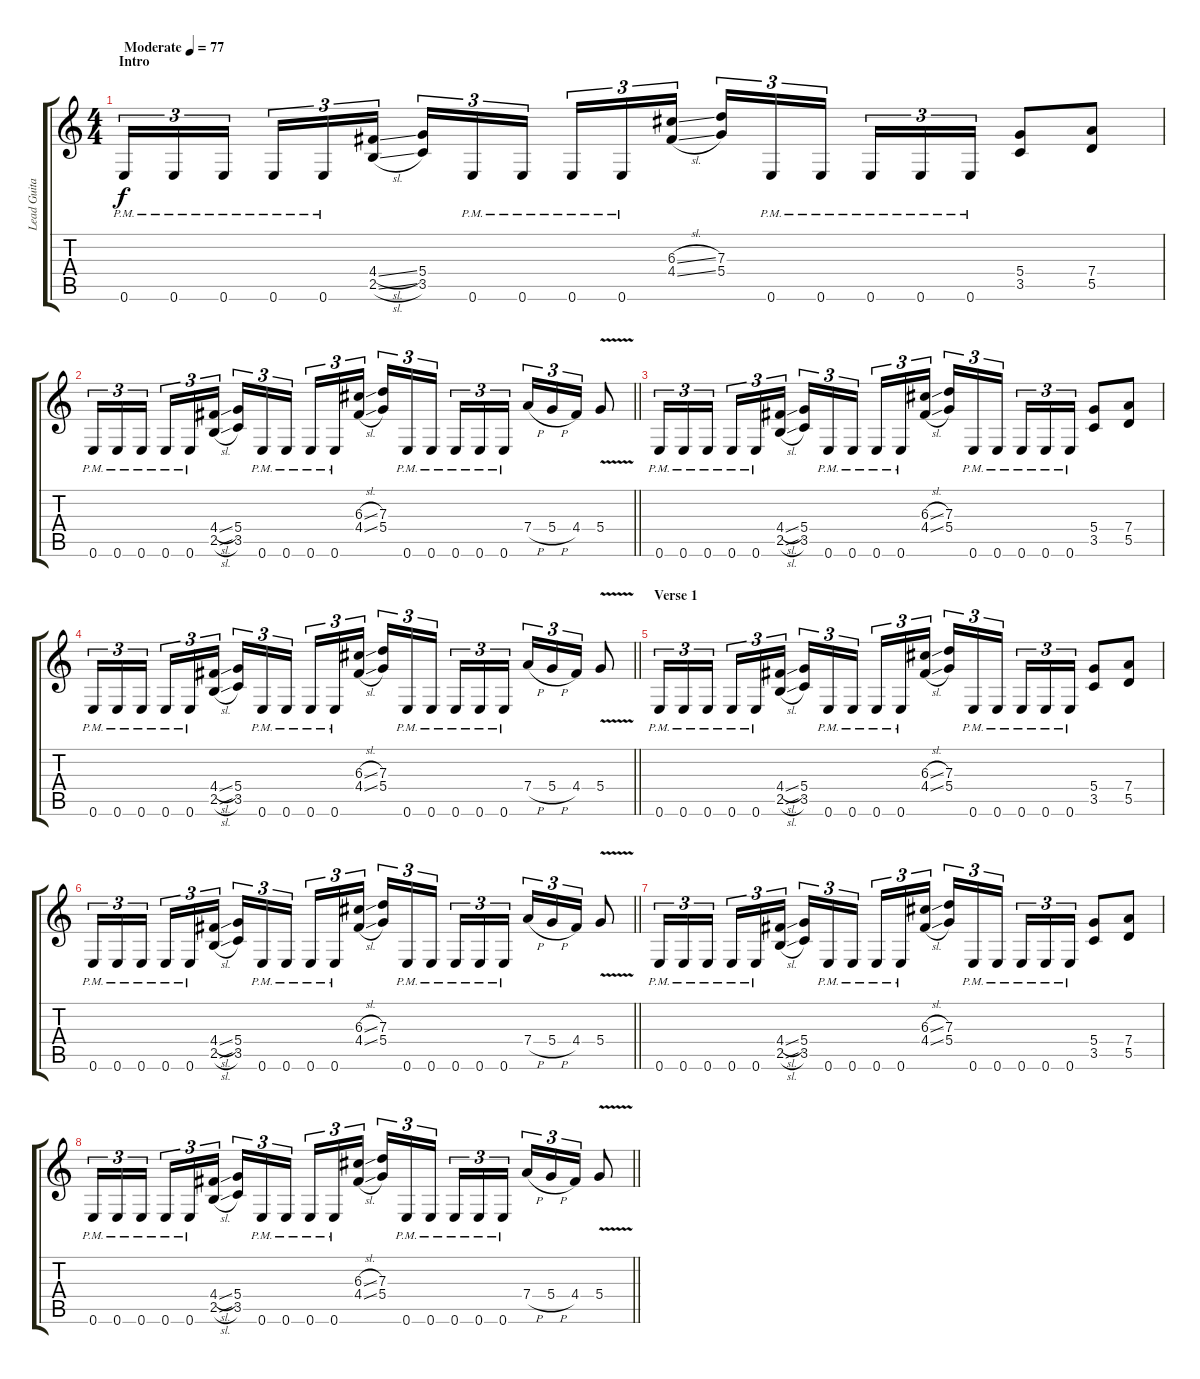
\track ("Lead Guitar" "Lead Guita") {instrument distortionguitar}
\staff {score tabs}
\tuning (E4 B3 G3 D3 A2 E2) {hide}
\ts (4 4)
\section ("" "Intro")
\tempo (77 "Moderate")
\clef g2
\ks c
0.6{pm}.16{tu (3 2) dy f instrument distortionguitar} 0.6{pm}.16{tu (3 2)} 0.6{pm}.16{tu (3 2) beam splitsecondary} 0.6{pm}.16{tu (3 2)} 0.6{pm}.16{tu (3 2)} (4.4{sl} 2.5{sl}).16{tu (3 2)} (5.4 3.5).16{tu (3 2)} 0.6{pm}.16{tu (3 2)} 0.6{pm}.16{tu (3 2) beam splitsecondary} 0.6{pm}.16{tu (3 2)} 0.6{pm}.16{tu (3 2)} (6.3{sl} 4.4{sl}).16{tu (3 2)} (7.3 5.4).16{tu (3 2)} 0.6{pm}.16{tu (3 2)} 0.6{pm}.16{tu (3 2) beam splitsecondary} 0.6{pm}.16{tu (3 2)} 0.6{pm}.16{tu (3 2)} 0.6{pm}.16{tu (3 2)} (5.4 3.5).8 (7.4 5.5).8 |
\barLineRight lightlight
0.6{pm}.16{tu (3 2)} 0.6{pm}.16{tu (3 2)} 0.6{pm}.16{tu (3 2) beam splitsecondary} 0.6{pm}.16{tu (3 2)} 0.6{pm}.16{tu (3 2)} (4.4{sl} 2.5{sl}).16{tu (3 2)} (5.4 3.5).16{tu (3 2)} 0.6{pm}.16{tu (3 2)} 0.6{pm}.16{tu (3 2) beam splitsecondary} 0.6{pm}.16{tu (3 2)} 0.6{pm}.16{tu (3 2)} (6.3{sl} 4.4{sl}).16{tu (3 2)} (7.3 5.4).16{tu (3 2)} 0.6{pm}.16{tu (3 2)} 0.6{pm}.16{tu (3 2) beam splitsecondary} 0.6{pm}.16{tu (3 2)} 0.6{pm}.16{tu (3 2)} 0.6{pm}.16{tu (3 2)} 7.4{h}.16{tu (3 2)} 5.4{h}.16{tu (3 2)} 4.4.16{tu (3 2)} 5.4{v}.8 |
0.6{pm}.16{tu (3 2)} 0.6{pm}.16{tu (3 2)} 0.6{pm}.16{tu (3 2) beam splitsecondary} 0.6{pm}.16{tu (3 2)} 0.6{pm}.16{tu (3 2)} (4.4{sl} 2.5{sl}).16{tu (3 2)} (5.4 3.5).16{tu (3 2)} 0.6{pm}.16{tu (3 2)} 0.6{pm}.16{tu (3 2) beam splitsecondary} 0.6{pm}.16{tu (3 2)} 0.6{pm}.16{tu (3 2)} (6.3{sl} 4.4{sl}).16{tu (3 2)} (7.3 5.4).16{tu (3 2)} 0.6{pm}.16{tu (3 2)} 0.6{pm}.16{tu (3 2) beam splitsecondary} 0.6{pm}.16{tu (3 2)} 0.6{pm}.16{tu (3 2)} 0.6{pm}.16{tu (3 2)} (5.4 3.5).8 (7.4 5.5).8 |
\barLineRight lightlight
0.6{pm}.16{tu (3 2)} 0.6{pm}.16{tu (3 2)} 0.6{pm}.16{tu (3 2) beam splitsecondary} 0.6{pm}.16{tu (3 2)} 0.6{pm}.16{tu (3 2)} (4.4{sl} 2.5{sl}).16{tu (3 2)} (5.4 3.5).16{tu (3 2)} 0.6{pm}.16{tu (3 2)} 0.6{pm}.16{tu (3 2) beam splitsecondary} 0.6{pm}.16{tu (3 2)} 0.6{pm}.16{tu (3 2)} (6.3{sl} 4.4{sl}).16{tu (3 2)} (7.3 5.4).16{tu (3 2)} 0.6{pm}.16{tu (3 2)} 0.6{pm}.16{tu (3 2) beam splitsecondary} 0.6{pm}.16{tu (3 2)} 0.6{pm}.16{tu (3 2)} 0.6{pm}.16{tu (3 2)} 7.4{h}.16{tu (3 2)} 5.4{h}.16{tu (3 2)} 4.4.16{tu (3 2)} 5.4{v}.8 |
\section ("" "Verse 1")
0.6{pm}.16{tu (3 2)} 0.6{pm}.16{tu (3 2)} 0.6{pm}.16{tu (3 2) beam splitsecondary} 0.6{pm}.16{tu (3 2)} 0.6{pm}.16{tu (3 2)} (4.4{sl} 2.5{sl}).16{tu (3 2)} (5.4 3.5).16{tu (3 2)} 0.6{pm}.16{tu (3 2)} 0.6{pm}.16{tu (3 2) beam splitsecondary} 0.6{pm}.16{tu (3 2)} 0.6{pm}.16{tu (3 2)} (6.3{sl} 4.4{sl}).16{tu (3 2)} (7.3 5.4).16{tu (3 2)} 0.6{pm}.16{tu (3 2)} 0.6{pm}.16{tu (3 2) beam splitsecondary} 0.6{pm}.16{tu (3 2)} 0.6{pm}.16{tu (3 2)} 0.6{pm}.16{tu (3 2)} (5.4 3.5).8 (7.4 5.5).8 |
\barLineRight lightlight
0.6{pm}.16{tu (3 2)} 0.6{pm}.16{tu (3 2)} 0.6{pm}.16{tu (3 2) beam splitsecondary} 0.6{pm}.16{tu (3 2)} 0.6{pm}.16{tu (3 2)} (4.4{sl} 2.5{sl}).16{tu (3 2)} (5.4 3.5).16{tu (3 2)} 0.6{pm}.16{tu (3 2)} 0.6{pm}.16{tu (3 2) beam splitsecondary} 0.6{pm}.16{tu (3 2)} 0.6{pm}.16{tu (3 2)} (6.3{sl} 4.4{sl}).16{tu (3 2)} (7.3 5.4).16{tu (3 2)} 0.6{pm}.16{tu (3 2)} 0.6{pm}.16{tu (3 2) beam splitsecondary} 0.6{pm}.16{tu (3 2)} 0.6{pm}.16{tu (3 2)} 0.6{pm}.16{tu (3 2)} 7.4{h}.16{tu (3 2)} 5.4{h}.16{tu (3 2)} 4.4.16{tu (3 2)} 5.4{v}.8 |
0.6{pm}.16{tu (3 2)} 0.6{pm}.16{tu (3 2)} 0.6{pm}.16{tu (3 2) beam splitsecondary} 0.6{pm}.16{tu (3 2)} 0.6{pm}.16{tu (3 2)} (4.4{sl} 2.5{sl}).16{tu (3 2)} (5.4 3.5).16{tu (3 2)} 0.6{pm}.16{tu (3 2)} 0.6{pm}.16{tu (3 2) beam splitsecondary} 0.6{pm}.16{tu (3 2)} 0.6{pm}.16{tu (3 2)} (6.3{sl} 4.4{sl}).16{tu (3 2)} (7.3 5.4).16{tu (3 2)} 0.6{pm}.16{tu (3 2)} 0.6{pm}.16{tu (3 2) beam splitsecondary} 0.6{pm}.16{tu (3 2)} 0.6{pm}.16{tu (3 2)} 0.6{pm}.16{tu (3 2)} (5.4 3.5).8 (7.4 5.5).8 |
\barLineRight lightlight
0.6{pm}.16{tu (3 2)} 0.6{pm}.16{tu (3 2)} 0.6{pm}.16{tu (3 2) beam splitsecondary} 0.6{pm}.16{tu (3 2)} 0.6{pm}.16{tu (3 2)} (4.4{sl} 2.5{sl}).16{tu (3 2)} (5.4 3.5).16{tu (3 2)} 0.6{pm}.16{tu (3 2)} 0.6{pm}.16{tu (3 2) beam splitsecondary} 0.6{pm}.16{tu (3 2)} 0.6{pm}.16{tu (3 2)} (6.3{sl} 4.4{sl}).16{tu (3 2)} (7.3 5.4).16{tu (3 2)} 0.6{pm}.16{tu (3 2)} 0.6{pm}.16{tu (3 2) beam splitsecondary} 0.6{pm}.16{tu (3 2)} 0.6{pm}.16{tu (3 2)} 0.6{pm}.16{tu (3 2)} 7.4{h}.16{tu (3 2)} 5.4{h}.16{tu (3 2)} 4.4.16{tu (3 2)} 5.4{v}.8
